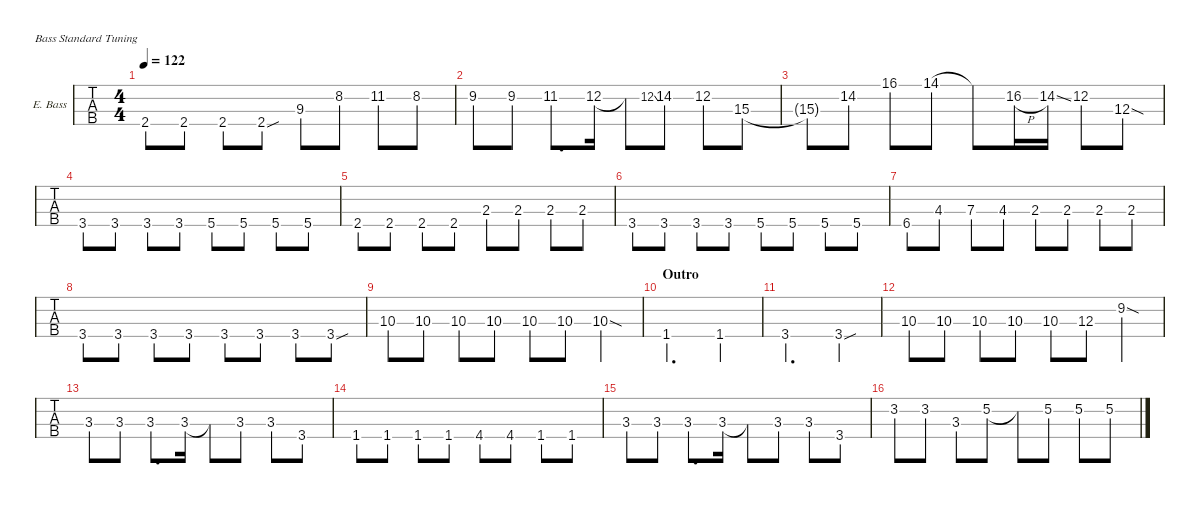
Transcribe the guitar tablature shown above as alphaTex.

\defaultSystemsLayout 4
\hideDynamics
\bracketExtendMode nobrackets
\firstSystemTrackNameOrientation horizontal
\track ("Ele. Bass" "E. Bass") {defaultSystemsLayout 4 instrument electricbassfinger}
\staff {tabs}
\tuning (G2 D2 A1 E1)
\ts (4 4)
\tempo 122
\clef f4
\scale
0.23625
\ks d
2.4{acc #}.8{dy f} 2.4{acc #}.8 2.4{acc #}.8 2.4{sou acc #}.8 9.3{acc #}.8 8.2{acc #}.8 11.2{acc #}.8 8.2{acc #}.8 |
\scale
0.23625 9.2{acc forcenatural}.8 9.2{acc forcenatural}.8{beam split} 11.2{acc #}.8{d} 12.2{acc forcenatural}.16 12.2{t acc forcenatural}.8 12.2{ss acc forcenatural}.8{gr} 14.2{acc forcenatural}.8 12.2{acc forcenatural}.8 15.3{acc forcenatural}.8 |
\scale
0.23625 15.3{t acc forcenatural}.8 14.2{acc forcenatural}.8 16.1{acc forcenatural}.8 14.1{acc forcenatural}.8 14.1{t acc forcenatural}.8 16.2{h acc #}.16 14.2{ss acc forcenatural}.16{beam split} 12.2{acc forcenatural}.8 12.3{sod acc forcenatural}.8 |
\scale
0.29125 3.4{acc forcenatural}.8 3.4{acc forcenatural}.8 3.4{acc forcenatural}.8 3.4{acc forcenatural}.8 5.4{acc forcenatural}.8 5.4{acc forcenatural}.8 5.4{acc forcenatural}.8 5.4{acc forcenatural}.8 |
\scale
0.23625 2.4{acc #}.8 2.4{acc #}.8 2.4{acc #}.8 2.4{acc #}.8 2.3{acc forcenatural}.8 2.3{acc forcenatural}.8 2.3{acc forcenatural}.8 2.3{acc forcenatural}.8 |
\scale
0.23625 3.4{acc forcenatural}.8 3.4{acc forcenatural}.8 3.4{acc forcenatural}.8 3.4{acc forcenatural}.8 5.4{acc forcenatural}.8 5.4{acc forcenatural}.8 5.4{acc forcenatural}.8 5.4{acc forcenatural}.8 |
\scale
0.23625 6.4{acc #}.8 4.3{acc #}.8 7.3{acc forcenatural}.8 4.3{acc #}.8 2.3{acc forcenatural}.8 2.3{acc forcenatural}.8 2.3{acc forcenatural}.8 2.3{acc forcenatural}.8 |
\scale
0.5275 3.4{acc forcenatural}.8 3.4{acc forcenatural}.8 3.4{acc forcenatural}.8 3.4{acc forcenatural}.8 3.4{acc forcenatural}.8 3.4{acc forcenatural}.8 3.4{acc forcenatural}.8 3.4{sou acc forcenatural}.8 |
\scale
0.4725 10.3{acc forcenatural}.8 10.3{acc forcenatural}.8 10.3{acc forcenatural}.8 10.3{acc forcenatural}.8 10.3{acc forcenatural}.8 10.3{acc forcenatural}.8 10.3{sod acc forcenatural}.4 |
\section ("" "Outro")
\scale
0.355088
\ks c
1.4.2{d} 1.4.4 |
\scale
0.322456 3.4.2{d} 3.4{sou}.4 |
\scale
0.322457 10.3.8 10.3.8 10.3.8 10.3.8 10.3.8 12.3.8 9.2{sod}.4 |
\scale
0.275025 3.3.8 3.3.8{beam split} 3.3.8{d} 3.3.16 3.3{t}.8 3.3.8 3.3.8 3.4.8 |
\scale
0.240742 1.4.8 1.4.8{beam split} 1.4.8 1.4.8 4.4{acc b}.8 4.4{acc b}.8 1.4.8 1.4.8 |
\scale
0.24305 3.3.8 3.3.8{beam split} 3.3.8{d} 3.3.16 3.3{t}.8 3.3.8 3.3.8 3.4.8 |
\scale
0.241184 3.2.8 3.2.8 3.3.8 5.2.8 5.2{t}.8 5.2.8 5.2.8 5.2.8
